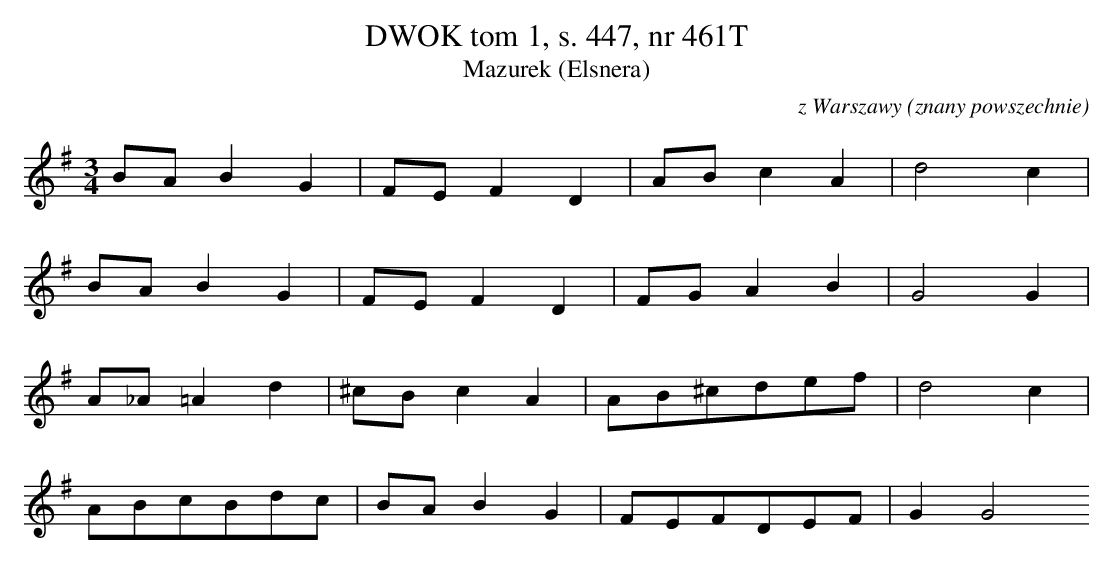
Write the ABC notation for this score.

X:1
T: DWOK tom 1, s. 447, nr 461T
T: Mazurek (Elsnera)
O: z Warszawy (znany powszechnie)
M: 3/4
L: 1/8
K: G
BAB2G2 | FEF2D2 | ABc2A2 | d4c2 |
BAB2G2 | FEF2D2 | FGA2B2 | G4G2 |
A_A=A2d2 | ^cBc2A2 | AB^cdef | d4c2 |
ABcBdc | BAB2G2 | FEFDEF | G2G4
